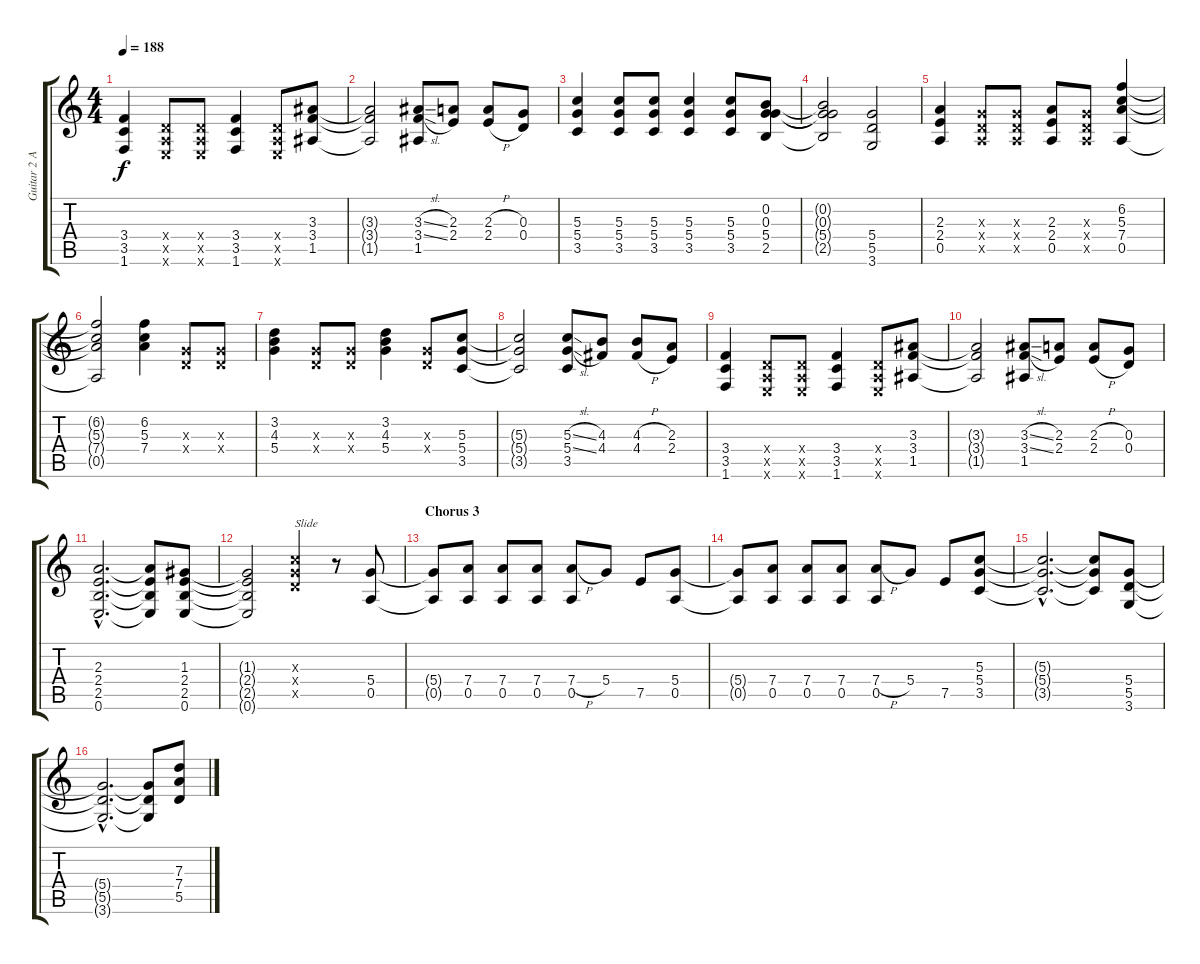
\track ("Guitar 2 Adrian Smith" "Guitar 2 A") {instrument distortionguitar}
\staff {score tabs}
\tuning (E4 B3 G3 D3 A2 E2) {hide}
\ts (4 4)
\tempo 188
\clef g2
\ks c
(3.4 3.5 1.6).4{dy f} (0.4{x} 0.5{x} 0.6{x}).8 (0.4{x} 0.5{x} 0.6{x}).8 (3.4 3.5 1.6).4 (0.4{x} 0.5{x} 0.6{x}).8 (3.3 3.4 1.5).8 |
(3.3{t} 3.4{t} 1.5{t}).2 (3.3{sl} 3.4{sl} 1.5).8 (2.3 2.4).8 (2.3{h} 2.4{h}).8 (0.3 0.4).8 |
(5.3 5.4 3.5).4 (5.3 5.4 3.5).8 (5.3 5.4 3.5).8 (5.3 5.4 3.5).4 (5.3 5.4 3.5).8 (0.2 0.3 5.4 2.5).8 |
(0.2{t} 0.3{t} 5.4{t} 2.5{t}).2 (5.4 5.5 3.6).2 |
(2.3 2.4 0.5).4 (0.3{x} 0.4{x} 0.5{x}).8 (0.3{x} 0.4{x} 0.5{x}).8 (2.3 2.4 0.5).8 (0.3{x} 0.4{x} 0.5{x}).8 (6.2 5.3 7.4 0.5).4 |
(6.2{t} 5.3{t} 7.4{t} 0.5{t}).2 (6.2 5.3 7.4).4 (0.3{x} 0.4{x}).8 (0.3{x} 0.4{x}).8 |
(3.2 4.3 5.4).4 (0.3{x} 0.4{x}).8 (0.3{x} 0.4{x}).8 (3.2 4.3 5.4).4 (0.3{x} 0.4{x}).8 (5.3 5.4 3.5).8 |
(5.3{t} 5.4{t} 3.5{t}).2 (5.3{sl} 5.4{sl} 3.5).8 (4.3 4.4).8 (4.3{h} 4.4{h}).8 (2.3 2.4).8 |
(3.4 3.5 1.6).4 (0.4{x} 0.5{x} 0.6{x}).8 (0.4{x} 0.5{x} 0.6{x}).8 (3.4 3.5 1.6).4 (0.4{x} 0.5{x} 0.6{x}).8 (3.3 3.4 1.5).8 |
(3.3{t} 3.4{t} 1.5{t}).2 (3.3{sl} 3.4{sl} 1.5).8 (2.3 2.4).8 (2.3{h} 2.4{h}).8 (0.3 0.4).8 |
(2.3{hac} 2.4{hac} 2.5{hac} 0.6{hac}).2{d} (2.3{t} 2.4{t} 2.5{t} 0.6{t}).8 (1.3 2.4 2.5 0.6).8 |
(1.3{t} 2.4{t} 2.5{t} 0.6{t}).2 (5.3{x} 5.4{x} 5.5{x}).4{txt "Slide"} r.8 (5.4 0.5).8 |
\section ("" "Chorus 3")
(5.4{t} 0.5{t}).8 (7.4 0.5).8 (7.4 0.5).8 (7.4 0.5).8 (7.4{h} 0.5).8 5.4.8 7.5.8 (5.4 0.5).8 |
(5.4{t} 0.5{t}).8 (7.4 0.5).8 (7.4 0.5).8 (7.4 0.5).8 (7.4{h} 0.5).8 5.4.8 7.5.8 (5.3 5.4 3.5).8 |
(5.3{hac t} 5.4{hac t} 3.5{hac t}).2{d} (5.3{t} 5.4{t} 3.5{t}).8 (5.4 5.5 3.6).8 |
(5.4{hac t} 5.5{hac t} 3.6{hac t}).2{d} (5.4{t} 5.5{t} 3.6{t}).8 (7.3 7.4 5.5).8
